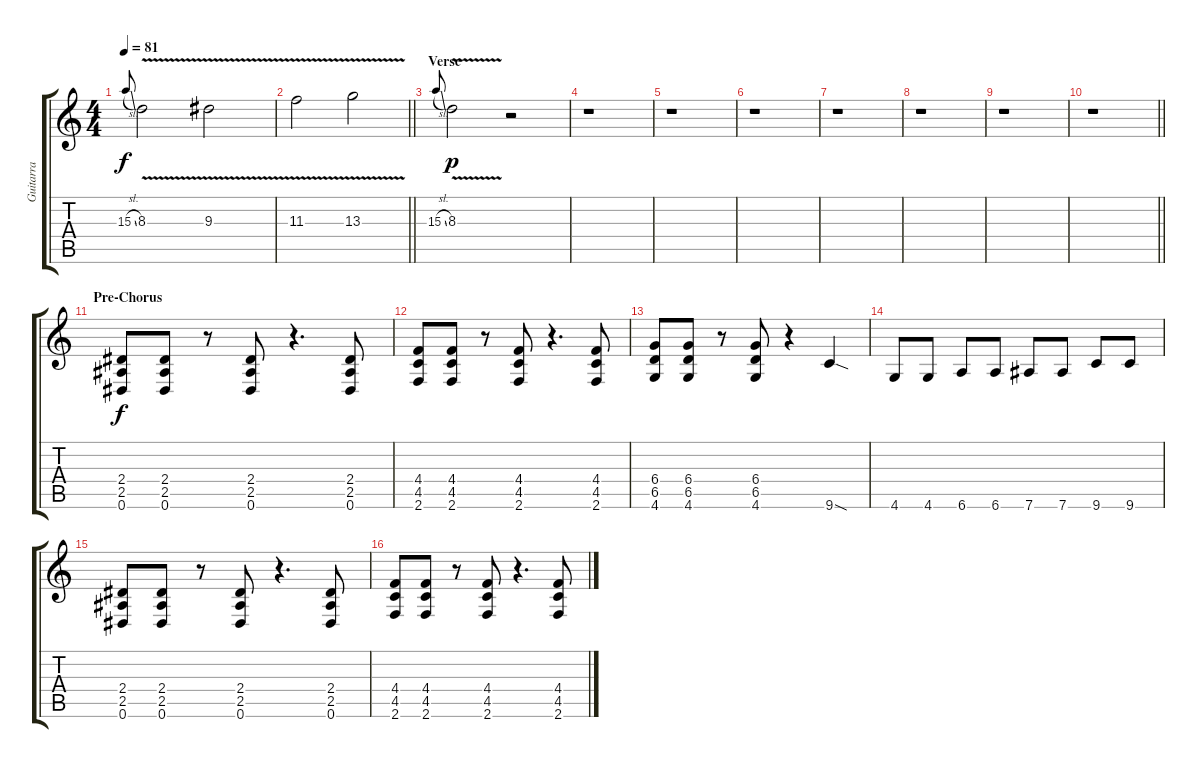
\track ("Guitarra" "Guitarra") {instrument overdrivenguitar}
\staff {score tabs}
\tuning (Eb4 Bb3 Gb3 Db3 Ab2 Eb2) {hide}
\ts (4 4)
\tempo 81
\clef g2
\ks c
15.3{sl}.8{gr onbeat dy f} 8.3{v}.2 9.3{v}.2 |
\barLineRight lightlight
11.3{v}.2 13.3{v}.2 |
\section ("" "Verse")
15.3{sl}.8{gr onbeat} 8.3{v}.2{dy p instrument overdrivenguitar} r.2 |
r.1 |
r.1 |
r.1 |
r.1 |
r.1 |
r.1 |
\barLineRight lightlight
r.1 |
\section ("" "Pre-Chorus")
(2.4 2.5 0.6).8{dy f volume 11 balance 0 instrument overdrivenguitar} (2.4 2.5 0.6).8 r.8 (2.4 2.5 0.6).8 r.4{d} (2.4 2.5 0.6).8 |
(4.4 4.5 2.6).8 (4.4 4.5 2.6).8 r.8 (4.4 4.5 2.6).8 r.4{d} (4.4 4.5 2.6).8 |
(6.4 6.5 4.6).8 (6.4 6.5 4.6).8 r.8 (6.4 6.5 4.6).8 r.4 9.6{sod}.4 |
4.6.8 4.6.8 6.6.8 6.6.8 7.6.8 7.6.8 9.6.8 9.6.8 |
(2.4 2.5 0.6).8 (2.4 2.5 0.6).8 r.8 (2.4 2.5 0.6).8 r.4{d} (2.4 2.5 0.6).8 |
(4.4 4.5 2.6).8 (4.4 4.5 2.6).8 r.8 (4.4 4.5 2.6).8 r.4{d} (4.4 4.5 2.6).8
